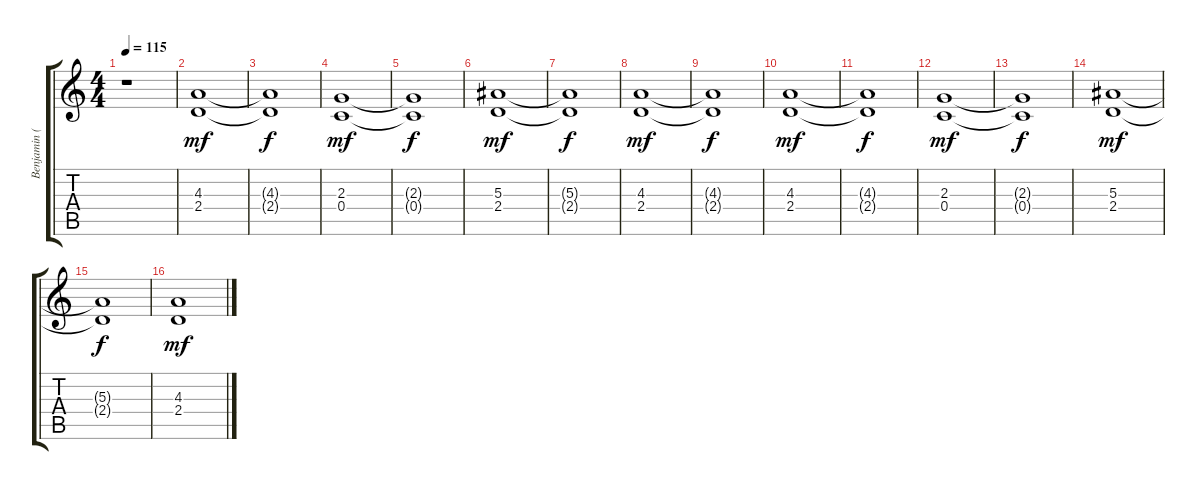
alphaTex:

\track ("Benjamin (KeybExtra)" "Benjamin (") {instrument stringensemble2}
\staff {score tabs}
\tuning (D5 A4 F4 C4 G3 D3) {hide}
\ts (4 4)
\tempo 115
\clef g2
\ks c
r.1{dy f} |
(4.3 2.4).1{dy mf volume 12 balance 9 instrument stringensemble1} |
(4.3{t} 2.4{t}).1{dy f} |
(2.3 0.4).1{dy mf} |
(2.3{t} 0.4{t}).1{dy f} |
(5.3 2.4).1{dy mf} |
(5.3{t} 2.4{t}).1{dy f} |
(4.3 2.4).1{dy mf} |
(4.3{t} 2.4{t}).1{dy f} |
(4.3 2.4).1{dy mf} |
(4.3{t} 2.4{t}).1{dy f} |
(2.3 0.4).1{dy mf} |
(2.3{t} 0.4{t}).1{dy f} |
(5.3 2.4).1{dy mf} |
(5.3{t} 2.4{t}).1{dy f} |
(4.3 2.4).1{dy mf}
